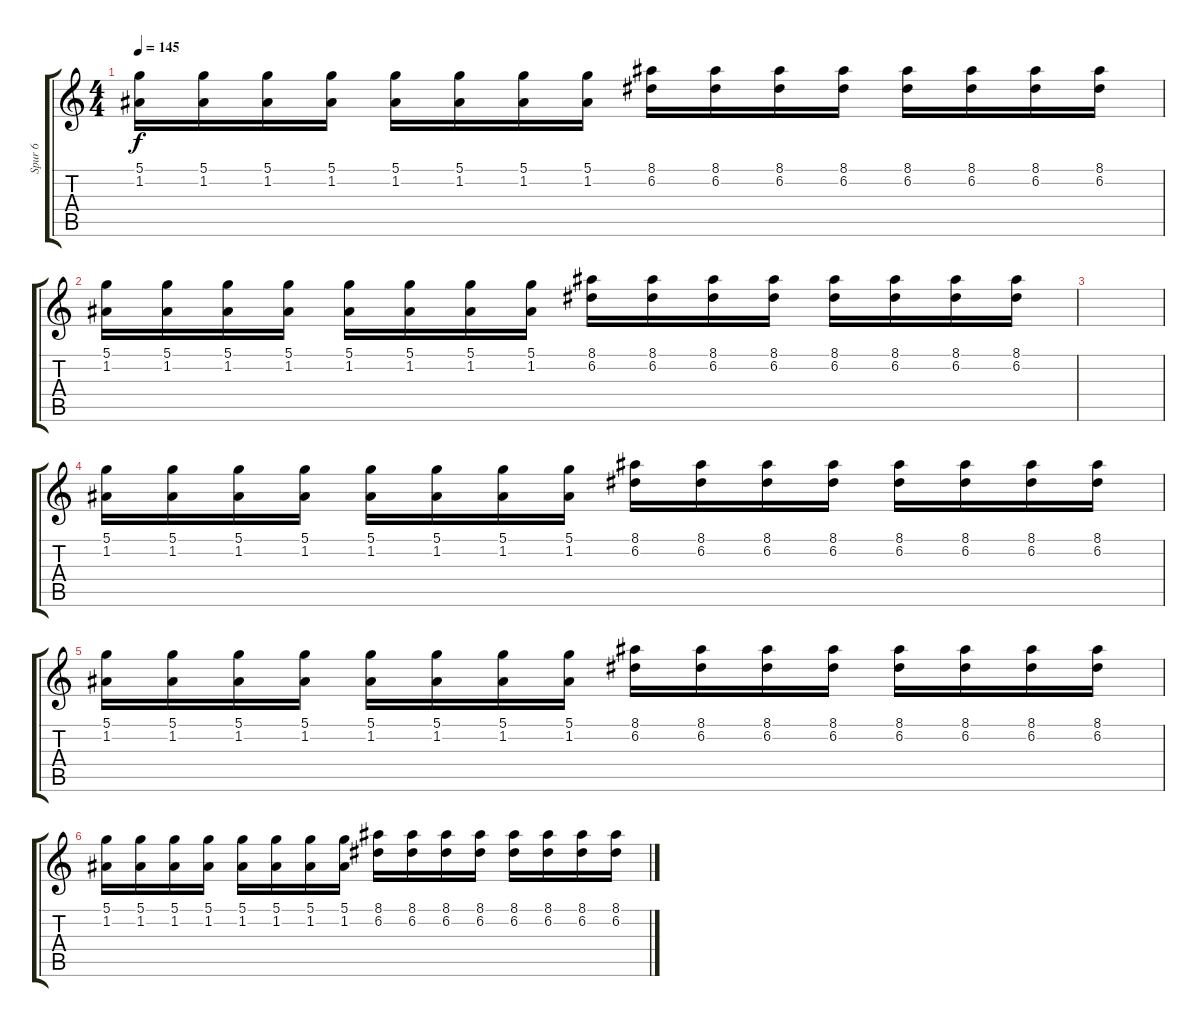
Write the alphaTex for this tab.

\track ("Spur 6" "Spur 6") {instrument acousticguitarnylon}
\staff {score tabs}
\tuning (D4 A3 F3 C3 G2 C2) {hide}
\ts (4 4)
\tempo 145
\clef g2
\ks c
(5.1 1.2).16{dy f volume 8 instrument overdrivenguitar} (5.1 1.2).16 (5.1 1.2).16 (5.1 1.2).16 (5.1 1.2).16 (5.1 1.2).16 (5.1 1.2).16 (5.1 1.2).16 (8.1 6.2).16 (8.1 6.2).16 (8.1 6.2).16 (8.1 6.2).16 (8.1 6.2).16 (8.1 6.2).16 (8.1 6.2).16 (8.1 6.2).16 |
(5.1 1.2).16{volume 8 instrument overdrivenguitar} (5.1 1.2).16 (5.1 1.2).16 (5.1 1.2).16 (5.1 1.2).16 (5.1 1.2).16 (5.1 1.2).16 (5.1 1.2).16 (8.1 6.2).16 (8.1 6.2).16 (8.1 6.2).16 (8.1 6.2).16 (8.1 6.2).16 (8.1 6.2).16 (8.1 6.2).16 (8.1 6.2).16 |
|
(5.1 1.2).16{volume 8 instrument overdrivenguitar} (5.1 1.2).16 (5.1 1.2).16 (5.1 1.2).16 (5.1 1.2).16 (5.1 1.2).16 (5.1 1.2).16 (5.1 1.2).16 (8.1 6.2).16 (8.1 6.2).16 (8.1 6.2).16 (8.1 6.2).16 (8.1 6.2).16 (8.1 6.2).16 (8.1 6.2).16 (8.1 6.2).16 |
(5.1 1.2).16{volume 8 instrument overdrivenguitar} (5.1 1.2).16 (5.1 1.2).16 (5.1 1.2).16 (5.1 1.2).16 (5.1 1.2).16 (5.1 1.2).16 (5.1 1.2).16 (8.1 6.2).16 (8.1 6.2).16 (8.1 6.2).16 (8.1 6.2).16 (8.1 6.2).16 (8.1 6.2).16 (8.1 6.2).16 (8.1 6.2).16 |
(5.1 1.2).16{volume 8 instrument overdrivenguitar} (5.1 1.2).16 (5.1 1.2).16 (5.1 1.2).16 (5.1 1.2).16 (5.1 1.2).16 (5.1 1.2).16 (5.1 1.2).16 (8.1 6.2).16 (8.1 6.2).16 (8.1 6.2).16 (8.1 6.2).16 (8.1 6.2).16 (8.1 6.2).16 (8.1 6.2).16 (8.1 6.2).16
